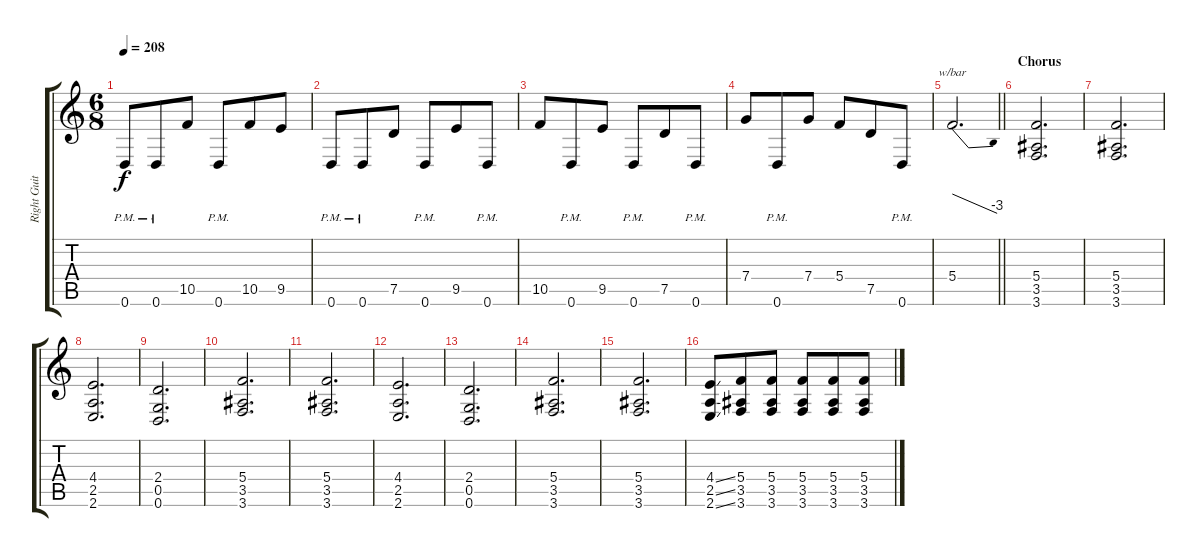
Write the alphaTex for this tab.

\track ("Right Guitar" "Right Guit") {instrument distortionguitar}
\staff {score tabs}
\tuning (D4 A3 F3 C3 G2 D2) {hide}
\ts (6 8)
\tempo 208
\clef g2
\ks c
0.6{pm}.8{dy f} 0.6{pm}.8 10.5.8 0.6{pm}.8 10.5.8 9.5.8 |
0.6{pm}.8 0.6{pm}.8 7.5.8 0.6{pm}.8 9.5.8 0.6{pm}.8 |
10.5.8 0.6{pm}.8 9.5.8 0.6{pm}.8 7.5.8 0.6{pm}.8 |
7.4.8 0.6{pm}.8 7.4.8 5.4.8 7.5.8 0.6{pm}.8 |
\barLineRight lightlight
5.4.2{d tbe (dive default 0 0 60 -12)} |
\section ("" "Chorus")
(5.4 3.5 3.6).2{d} |
(5.4 3.5 3.6).2{d} |
(4.4 2.5 2.6).2{d} |
(2.4 0.5 0.6).2{d} |
(5.4 3.5 3.6).2{d} |
(5.4 3.5 3.6).2{d} |
(4.4 2.5 2.6).2{d} |
(2.4 0.5 0.6).2{d} |
(5.4 3.5 3.6).2{d} |
(5.4 3.5 3.6).2{d} |
(4.4{ss} 2.5{ss} 2.6{ss}).8 (5.4 3.5 3.6).8 (5.4 3.5 3.6).8 (5.4 3.5 3.6).8 (5.4 3.5 3.6).8 (5.4 3.5 3.6).8
